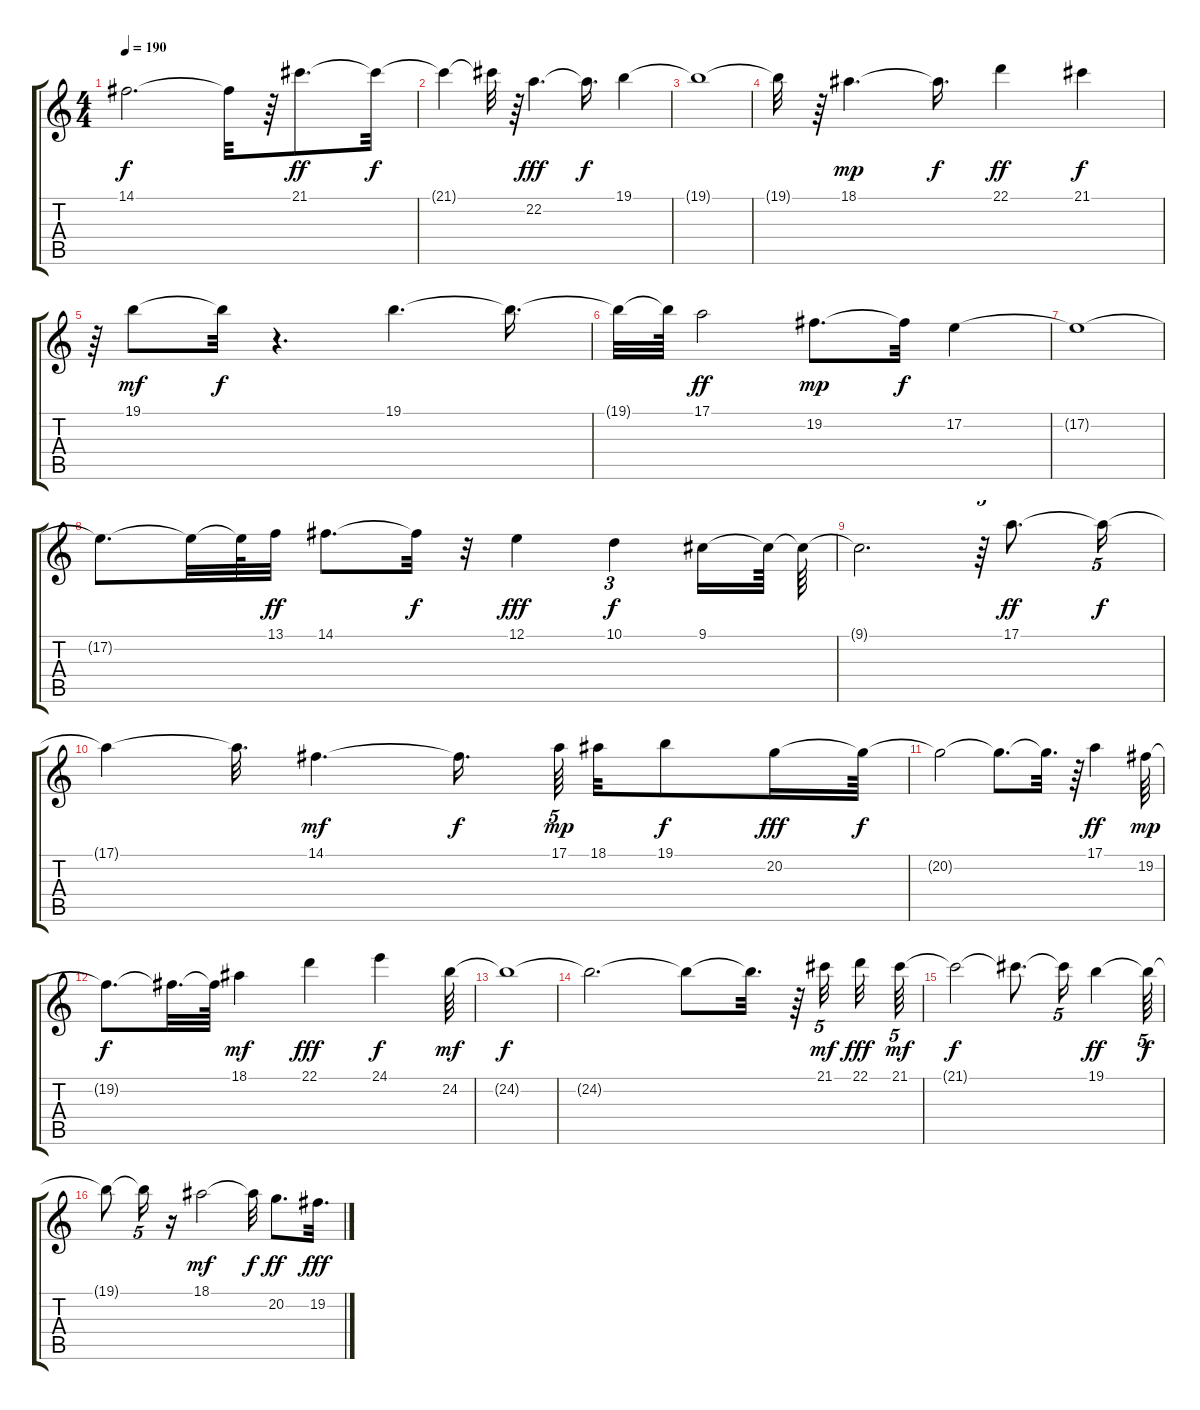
\track "" {instrument synthstrings1}
\staff {score tabs}
\tuning (E4 B3 G3 D3 A2 E2) {hide}
\ts (4 4)
\tempo 190
\clef g2
\ks c
14.1{t}.2{d dy f} 14.1{t}.32 r.64 21.1.8{d dy ff balance 1} 21.1{t}.32{dy f} |
21.1{t}.4 21.1{t}.32 r.64 22.2.4{d dy fff balance 5} 22.2{t}.16{d dy f} 19.1.4{balance 9} |
19.1{t}.1 |
19.1{t}.32 r.64 18.1.4{d dy mp balance 16} 18.1{t}.16{d dy f} 22.1.4{dy ff} 21.1.4{dy f} |
r.64 19.1.8{dy mf balance 13} 19.1{t}.32{dy f} r.4{d} 19.1.4{d balance 10} 19.1{t}.16{d} |
19.1{t}.32 19.1{t}.64 17.1.2{dy ff balance 10} 19.2.8{d dy mp balance 8} 19.2{t}.32{dy f} 17.2.4{balance 7} |
17.2{t}.1 |
17.2{t}.8{d} 17.2{t}.32 17.2{t}.64 13.1.32{dy ff balance 0} 14.1.8{d} 14.1{t}.32{dy f} r.32 12.1.4{dy fff} 10.1.4{tu (3 2) dy f} 9.1.16{balance 4} 9.1{t}.64 9.1{t}.64 |
9.1{t}.2{d} r.64{tu (5 4)} 17.1.8{d dy ff balance 14} 17.1{t}.16{tu (5 4) dy f} |
17.1{t}.4 17.1{t}.32{d} 14.1.4{d dy mf balance 16} 14.1{t}.16{d dy f} 17.1.64{tu (5 4) dy mp} 18.1.32 19.1.8{dy f} 20.2.16{dy fff} 20.2{t}.64{dy f} |
20.2{t}.2 20.2{t}.8{d} 20.2{t}.32{d} r.64 17.1.4{dy ff} 19.2.64{dy mp} |
19.2{t}.8{d dy f} 19.2{t}.32{d} 19.2{t}.64 18.1.4{dy mf} 22.1.4{dy fff} 24.1.4{dy f balance 11} 24.2.64{dy mf balance 7} |
24.2{t}.1{dy f} |
24.2{t}.2{d} 24.2{t}.8 24.2{t}.32{d} r.64 21.1.32{tu (5 4) dy mf balance 0} 22.1.32{dy fff} 21.1.64{tu (5 4) dy mf} |
21.1{t}.2{dy f} 21.1{t}.8{d} 21.1{t}.16{tu (5 4)} 19.1.4{dy ff} 19.1{t}.64{tu (5 4) dy f} |
19.1{t}.8 19.1{t}.16{tu (5 4)} r.16 18.1.2{dy mf balance 1} 18.1{t}.32{dy f} 20.2.8{d dy ff balance 6} 19.2.32{d dy fff balance 8}
